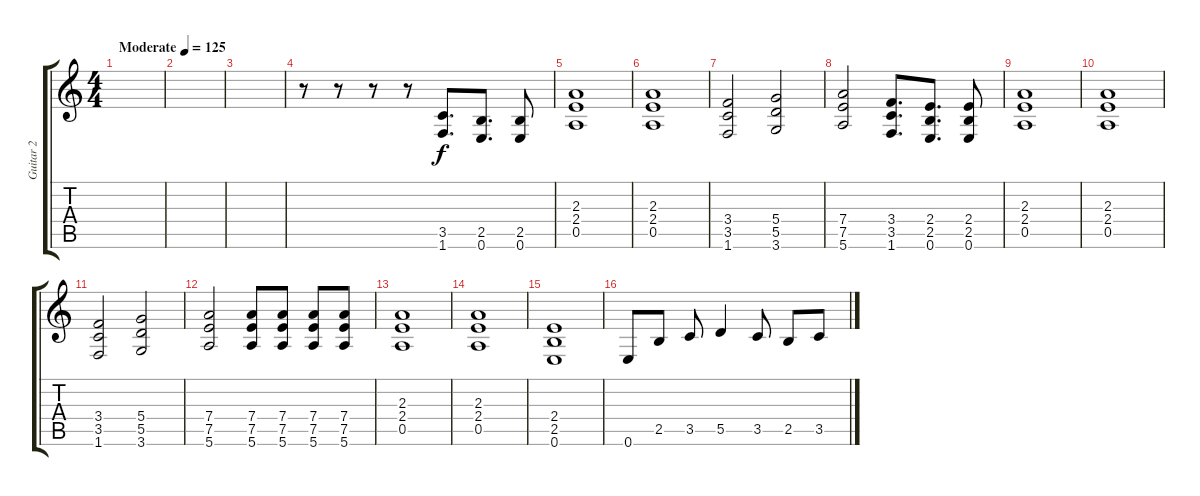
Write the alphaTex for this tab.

\track ("Guitar 2" "Guitar 2") {instrument distortionguitar}
\staff {score tabs}
\tuning (E4 B3 G3 D3 A2 E2) {hide}
\ts (4 4)
\tempo (125 "Moderate")
\clef g2
\ks c
|
|
|
r.8 r.8 r.8 r.8 (3.5 1.6).8{d} (2.5 0.6).8{d} (2.5 0.6).8 |
(2.3 2.4 0.5).1 |
(2.3 2.4 0.5).1 |
(3.4 3.5 1.6).2 (5.4 5.5 3.6).2 |
(7.4 7.5 5.6).2 (3.4 3.5 1.6).8{d} (2.4 2.5 0.6).8{d} (2.4 2.5 0.6).8 |
(2.3 2.4 0.5).1 |
(2.3 2.4 0.5).1 |
(3.4 3.5 1.6).2 (5.4 5.5 3.6).2 |
(7.4 7.5 5.6).2 (7.4 7.5 5.6).8 (7.4 7.5 5.6).8 (7.4 7.5 5.6).8 (7.4 7.5 5.6).8 |
(2.3 2.4 0.5).1 |
(2.3 2.4 0.5).1 |
(2.4 2.5 0.6).1 |
0.6.8 2.5.8 3.5.8 5.5.4 3.5.8 2.5.8 3.5.8
